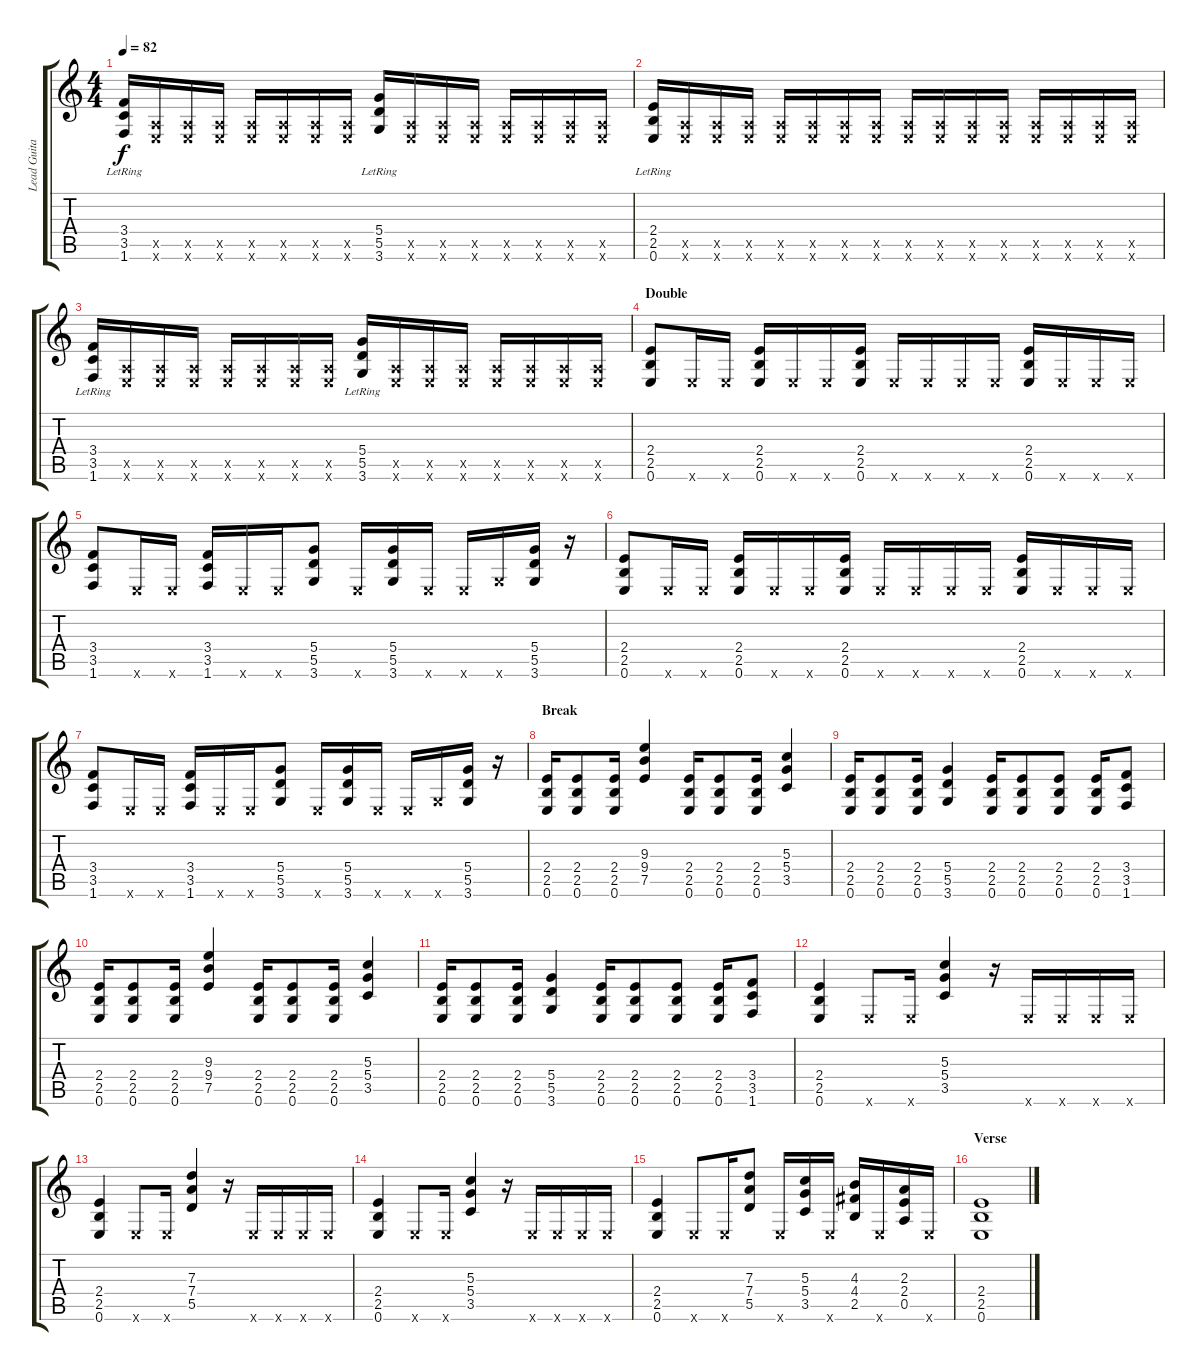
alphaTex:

\track ("Lead Guitar" "Lead Guita") {instrument overdrivenguitar}
\staff {score tabs}
\tuning (E4 B3 G3 D3 A2 E2) {hide}
\ts (4 4)
\tempo 82
\clef g2
\ks c
(3.4{lr} 3.5{lr} 1.6{lr}).16{dy f} (0.5{x} 0.6{x}).16 (0.5{x} 0.6{x}).16 (0.5{x} 0.6{x}).16 (0.5{x} 0.6{x}).16 (0.5{x} 0.6{x}).16 (0.5{x} 0.6{x}).16 (0.5{x} 0.6{x}).16 (5.4{lr} 5.5{lr} 3.6{lr}).16 (0.5{x} 0.6{x}).16 (0.5{x} 0.6{x}).16 (0.5{x} 0.6{x}).16 (0.5{x} 0.6{x}).16 (0.5{x} 0.6{x}).16 (0.5{x} 0.6{x}).16 (0.5{x} 0.6{x}).16 |
(2.4{lr} 2.5{lr} 0.6{lr}).16 (0.5{x} 0.6{x}).16 (0.5{x} 0.6{x}).16 (0.5{x} 0.6{x}).16 (0.5{x} 0.6{x}).16 (0.5{x} 0.6{x}).16 (0.5{x} 0.6{x}).16 (0.5{x} 0.6{x}).16 (0.5{x} 0.6{x}).16 (0.5{x} 0.6{x}).16 (0.5{x} 0.6{x}).16 (0.5{x} 0.6{x}).16 (0.5{x} 0.6{x}).16 (0.5{x} 0.6{x}).16 (0.5{x} 0.6{x}).16 (0.5{x} 0.6{x}).16 |
(3.4{lr} 3.5{lr} 1.6{lr}).16 (0.5{x} 0.6{x}).16 (0.5{x} 0.6{x}).16 (0.5{x} 0.6{x}).16 (0.5{x} 0.6{x}).16 (0.5{x} 0.6{x}).16 (0.5{x} 0.6{x}).16 (0.5{x} 0.6{x}).16 (5.4{lr} 5.5{lr} 3.6{lr}).16 (0.5{x} 0.6{x}).16 (0.5{x} 0.6{x}).16 (0.5{x} 0.6{x}).16 (0.5{x} 0.6{x}).16 (0.5{x} 0.6{x}).16 (0.5{x} 0.6{x}).16 (0.5{x} 0.6{x}).16 |
\section ("" "Double")
(2.4 2.5 0.6).8 0.6{x}.16 0.6{x}.16 (2.4 2.5 0.6).16 0.6{x}.16 0.6{x}.16 (2.4 2.5 0.6).16 0.6{x}.16 0.6{x}.16 0.6{x}.16 0.6{x}.16 (2.4 2.5 0.6).16 0.6{x}.16 0.6{x}.16 0.6{x}.16 |
(3.4 3.5 1.6).8 0.6{x}.16 0.6{x}.16 (3.4 3.5 1.6).16 0.6{x}.16 0.6{x}.16 (5.4 5.5 3.6).8 0.6{x}.16 (5.4 5.5 3.6).16 0.6{x}.16 0.6{x}.16 3.6{x}.16 (5.4 5.5 3.6).16 r.16 |
(2.4 2.5 0.6).8 0.6{x}.16 0.6{x}.16 (2.4 2.5 0.6).16 0.6{x}.16 0.6{x}.16 (2.4 2.5 0.6).16 0.6{x}.16 0.6{x}.16 0.6{x}.16 0.6{x}.16 (2.4 2.5 0.6).16 0.6{x}.16 0.6{x}.16 0.6{x}.16 |
(3.4 3.5 1.6).8 0.6{x}.16 0.6{x}.16 (3.4 3.5 1.6).16 0.6{x}.16 0.6{x}.16 (5.4 5.5 3.6).8 0.6{x}.16 (5.4 5.5 3.6).16 0.6{x}.16 0.6{x}.16 3.6{x}.16 (5.4 5.5 3.6).16 r.16 |
\section ("" "Break")
(2.4 2.5 0.6).16 (2.4 2.5 0.6).8 (2.4 2.5 0.6).16 (9.3 9.4 7.5).4 (2.4 2.5 0.6).16 (2.4 2.5 0.6).8 (2.4 2.5 0.6).16 (5.3 5.4 3.5).4 |
(2.4 2.5 0.6).16 (2.4 2.5 0.6).8 (2.4 2.5 0.6).16 (5.4 5.5 3.6).4 (2.4 2.5 0.6).16 (2.4 2.5 0.6).8 (2.4 2.5 0.6).8 (2.4 2.5 0.6).16 (3.4 3.5 1.6).8 |
(2.4 2.5 0.6).16 (2.4 2.5 0.6).8 (2.4 2.5 0.6).16 (9.3 9.4 7.5).4 (2.4 2.5 0.6).16 (2.4 2.5 0.6).8 (2.4 2.5 0.6).16 (5.3 5.4 3.5).4 |
(2.4 2.5 0.6).16 (2.4 2.5 0.6).8 (2.4 2.5 0.6).16 (5.4 5.5 3.6).4 (2.4 2.5 0.6).16 (2.4 2.5 0.6).8 (2.4 2.5 0.6).8 (2.4 2.5 0.6).16 (3.4 3.5 1.6).8 |
(2.4 2.5 0.6).4 0.6{x}.8 0.6{x}.16 (5.3 5.4 3.5).4 r.16 0.6{x}.16 0.6{x}.16 0.6{x}.16 0.6{x}.16 |
(2.4 2.5 0.6).4 0.6{x}.8 0.6{x}.16 (7.3 7.4 5.5).4 r.16 0.6{x}.16 0.6{x}.16 0.6{x}.16 0.6{x}.16 |
(2.4 2.5 0.6).4 0.6{x}.8 0.6{x}.16 (5.3 5.4 3.5).4 r.16 0.6{x}.16 0.6{x}.16 0.6{x}.16 0.6{x}.16 |
(2.4 2.5 0.6).4 0.6{x}.8 0.6{x}.16 (7.3 7.4 5.5).8 0.6{x}.16 (5.3 5.4 3.5).16 0.6{x}.16 (4.3 4.4 2.5).16 0.6{x}.16 (2.3 2.4 0.5).16 0.6{x}.16 |
\section ("" "Verse")
(2.4 2.5 0.6).1
